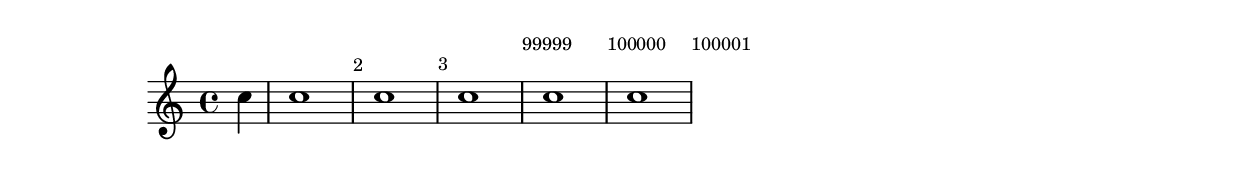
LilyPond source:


\version "2.19.21"

\header {

texidoc="Bar numbers may be set and their padding adjusted individually.  
The counting of bar numbers is started after the anacrusis.

To prevent clashes at the beginning of a line, the padding may have to 
be increased.
"

}

\layout {
  ragged-right = ##t
}

\relative {
  \override Score.BarNumber.break-visibility = #all-visible
  \partial 4 c''4 
  c1 c c
  \set Score.currentBarNumber = #99999
  \override Score.BarNumber.padding = #3
  c1 c
}
